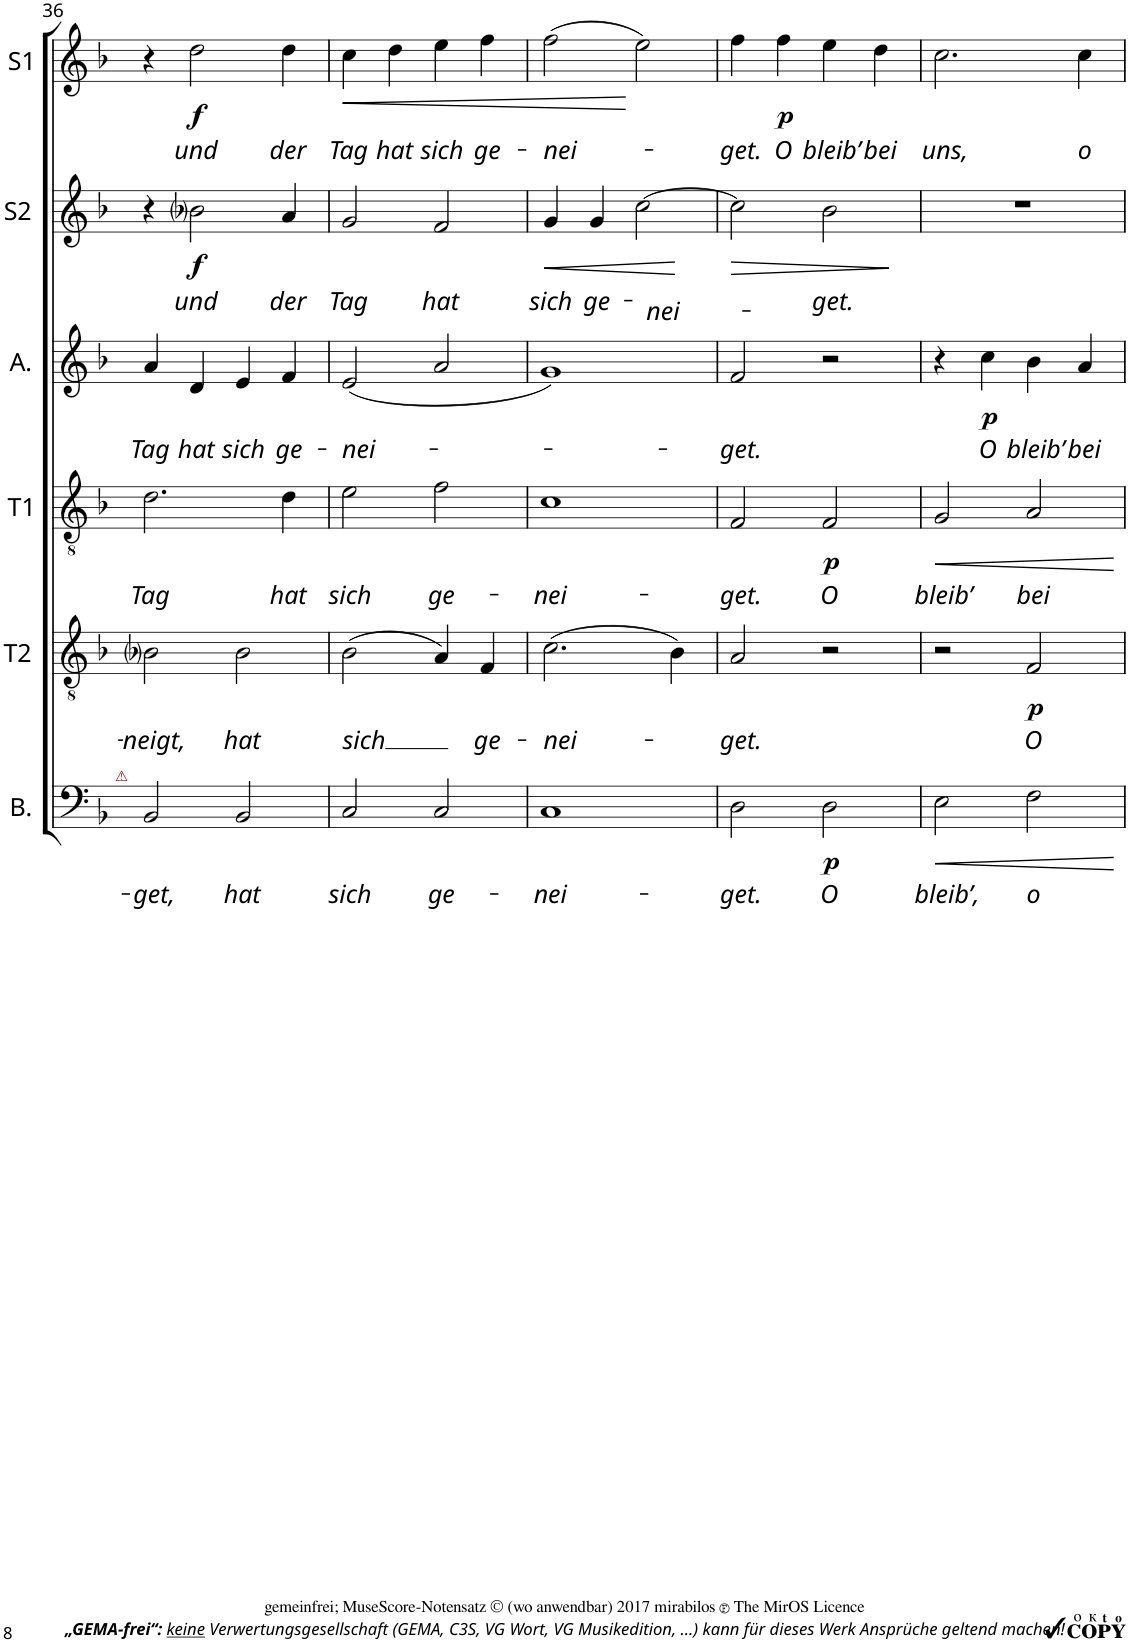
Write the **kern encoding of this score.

**kern	**text	**dynam	**kern	**text	**dynam	**kern	**text	**dynam	**kern	**text	**dynam	**kern	**text	**dynam	**kern	**text	**dynam
*part6	*part6	*part6	*part5	*part5	*part5	*part4	*part4	*part4	*part3	*part3	*part3	*part2	*part2	*part2	*part1	*part1	*part1
*staff6	*staff6	*staff6	*staff5	*staff5	*staff5	*staff4	*staff4	*staff4	*staff3	*staff3	*staff3	*staff2	*staff2	*staff2	*staff1	*staff1	*staff1
*I"Baß	*	*	*I"Tenor 2	*	*	*I"Tenor 1	*	*	*I"Alt (2)	*	*	*I"Sopran 2 o. Alt 1	*	*	*I"Sopran 1	*	*
*I'B.	*	*	*I'T2	*	*	*I'T1	*	*	*I'A.	*	*	*I'S2	*	*	*I'S1	*	*
!!LO:PB:g=z
*clefF4	*	*	*clefGv2	*	*	*clefGv2	*	*	*clefG2	*	*	*clefG2	*	*	*clefG2	*	*
*k[b-]	*	*	*k[b-]	*	*	*k[b-]	*	*	*k[b-]	*	*	*k[b-]	*	*	*k[b-]	*	*
*M4/4	*	*	*M4/4	*	*	*M4/4	*	*	*M4/4	*	*	*M4/4	*	*	*M4/4	*	*
*met(c)	*	*	*met(c)	*	*	*met(c)	*	*	*met(c)	*	*	*met(c)	*	*	*met(c)	*	*
=36	=36	=36	=36	=36	=36	=36	=36	=36	=36	=36	=36	=36	=36	=36	=36	=36	=36
!	!	!	!LO:TX:b:color=#AA0000:t=⚠	!	!	!	!	!	!	!	!	!	!	!	!	!	!
!	!LO:LY:b	!	!	!LO:LY:b	!	!	!LO:LY:b	!	!	!LO:LY:b	!	!	!	!	!	!	!
2BB-/	-get,	.	2B-i\	-neigt,	.	2.d\	Tag	.	4a/	Tag	.	4r	.	.	4r	.	.
!	!	!	!	!	!	!	!	!	!	!LO:LY:b	!	!	!LO:LY:b	!LO:DY:b	!	!LO:LY:b	!LO:DY:b
.	.	.	.	.	.	.	.	.	4d/	hat	.	2b-i\	und	f	2dd\	und	f
!	!LO:LY:b	!	!	!LO:LY:b	!	!	!	!	!	!LO:LY:b	!	!	!	!	!	!	!
2BB-/	hat	.	2B-\	hat	.	.	.	.	4e/	sich	.	.	.	.	.	.	.
!	!	!	!	!	!	!	!LO:LY:b	!	!	!LO:LY:b	!	!	!LO:LY:b	!	!	!LO:LY:b	!
.	.	.	.	.	.	4d\	hat	.	4f/	ge-	.	4a/	der	.	4dd\	der	.
=37	=37	=37	=37	=37	=37	=37	=37	=37	=37	=37	=37	=37	=37	=37	=37	=37	=37
!	!LO:LY:b	!	!	!LO:LY:b	!	!	!LO:LY:b	!	!	!LO:LY:b	!	!	!LO:LY:b	!	!	!LO:LY:b	!LO:HP:b
2C/	sich	.	(2B-\	sich	.	2e\	sich	.	(2e/	-nei-	.	2g/	Tag	.	4cc\	Tag	<
!	!	!	!	!	!	!	!	!	!	!	!	!	!	!	!	!LO:LY:b	!
.	.	.	.	.	.	.	.	.	.	.	.	.	.	.	4dd\	hat	.
!	!LO:LY:b	!	!	!	!	!	!LO:LY:b	!	!	!	!	!	!LO:LY:b	!	!	!LO:LY:b	!
2C/	ge-	.	4A/)	.	.	2f\	ge-	.	2a/	.	.	2f/	hat	.	4ee\	sich	.
!	!	!	!	!LO:LY:b	!	!	!	!	!	!	!	!	!	!	!	!LO:LY:b	!
.	.	.	4F/	ge-	.	.	.	.	.	.	.	.	.	.	4ff\	ge-	.
=38	=38	=38	=38	=38	=38	=38	=38	=38	=38	=38	=38	=38	=38	=38	=38	=38	=38
!	!LO:LY:b	!	!	!LO:LY:b	!	!	!LO:LY:b	!	!	!	!	!	!LO:LY:b	!LO:HP:b	!	!LO:LY:b	!
1C	-nei-	.	(2.c\	-nei-	.	1c	-nei-	.	1g)	.	.	4g/	sich	<	(2ff\	-nei-	.
!	!	!	!	!	!	!	!	!	!	!	!	!	!LO:LY:b	!	!	!	!
.	.	.	.	.	.	.	.	.	.	.	.	4g/	ge-	.	.	.	.
!	!	!	!	!	!	!	!	!	!	!	!	!	!LO:LY:b	!	!	!	!
.	.	.	.	.	.	.	.	.	.	.	.	[2cc\	-nei-	.	2ee\)	.	[
.	.	.	4B-\)	.	.	.	.	.	.	.	.	.	.	.	.	.	.
.	.	.	.	.	.	.	.	.	.	.	.	.	.	[	.	.	.
=39	=39	=39	=39	=39	=39	=39	=39	=39	=39	=39	=39	=39	=39	=39	=39	=39	=39
!	!LO:LY:b	!	!	!LO:LY:b	!	!	!LO:LY:b	!	!	!LO:LY:b	!	!	!	!LO:HP:b	!	!LO:LY:b	!
2D\	-get.	.	2A/	-get.	.	2F/	-get.	.	2f/	-get.	.	2cc\]	.	>	4ff\	-get.	.
!	!	!	!	!	!	!	!	!	!	!	!	!	!	!	!	!LO:LY:b	!LO:DY:b
.	.	.	.	.	.	.	.	.	.	.	.	.	.	.	4ff\	O	p
!	!LO:LY:b	!LO:DY:b	!	!	!	!	!LO:LY:b	!LO:DY:b	!	!	!	!	!LO:LY:b	!	!	!LO:LY:b	!
2D\	O	p	2r	.	.	2F/	O	p	2r	.	.	2b-\	-get.	.	4ee\	bleib’	.
!	!	!	!	!	!	!	!	!	!	!	!	!	!	!	!	!LO:LY:b	!
.	.	.	.	.	.	.	.	.	.	.	.	.	.	.	4dd\	bei	.
.	.	.	.	.	.	.	.	.	.	.	.	.	.	]	.	.	.
=40	=40	=40	=40	=40	=40	=40	=40	=40	=40	=40	=40	=40	=40	=40	=40	=40	=40
!	!LO:LY:b	!LO:HP:b	!	!	!	!	!LO:LY:b	!LO:HP:b	!	!	!	!	!	!	!	!LO:LY:b	!
2E\	bleib’,	<	2r	.	.	2G/	bleib’	<	4r	.	.	1r	.	.	2.cc\	uns,	.
!	!	!	!	!	!	!	!	!	!	!LO:LY:b	!LO:DY:b	!	!	!	!	!	!
.	.	.	.	.	.	.	.	.	4cc\	O	p	.	.	.	.	.	.
!	!LO:LY:b	!	!	!LO:LY:b	!LO:DY:b	!	!LO:LY:b	!	!	!LO:LY:b	!	!	!	!	!	!	!
2F\	o	.	2F/	O	p	2A/	bei	.	4b-\	bleib’	.	.	.	.	.	.	.
!	!	!	!	!	!	!	!	!	!	!LO:LY:b	!	!	!	!	!	!LO:LY:b	!
.	.	.	.	.	.	.	.	.	4a/	bei	.	.	.	.	4cc\	o	.
.	.	[	.	.	.	.	.	[	.	.	.	.	.	.	.	.	.
=	=	=	=	=	=	=	=	=	=	=	=	=	=	=	=	=	=
*-	*-	*-	*-	*-	*-	*-	*-	*-	*-	*-	*-	*-	*-	*-	*-	*-	*-
